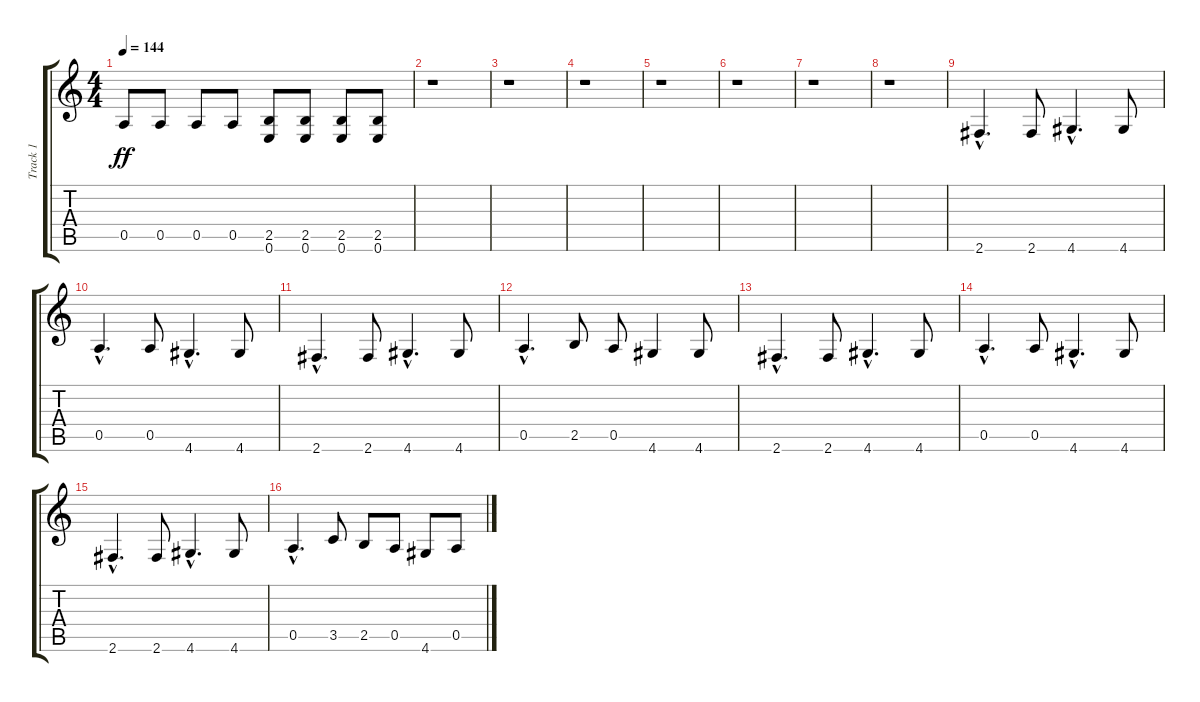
\track ("Track 1" "Track 1") {instrument overdrivenguitar}
\staff {score tabs}
\tuning (E4 B3 G3 D3 A2 E2) {hide}
\ts (4 4)
\tempo 144
\clef g2
\ks c
0.5.8{dy ff} 0.5.8 0.5.8 0.5.8 (2.5 0.6).8 (2.5 0.6).8 (2.5 0.6).8 (2.5 0.6).8 |
r.1 |
r.1 |
r.1 |
r.1 |
r.1 |
r.1 |
r.1 |
2.6{hac}.4{d} 2.6.8 4.6{hac}.4{d} 4.6.8 |
0.5{hac}.4{d} 0.5.8 4.6{hac}.4{d} 4.6.8 |
2.6{hac}.4{d} 2.6.8 4.6{hac}.4{d} 4.6.8 |
0.5{hac}.4{d} 2.5.8 0.5.8 4.6.4 4.6.8 |
2.6{hac}.4{d} 2.6.8 4.6{hac}.4{d} 4.6.8 |
0.5{hac}.4{d} 0.5.8 4.6{hac}.4{d} 4.6.8 |
2.6{hac}.4{d} 2.6.8 4.6{hac}.4{d} 4.6.8 |
0.5{hac}.4{d} 3.5.8 2.5.8 0.5.8 4.6.8 0.5.8
